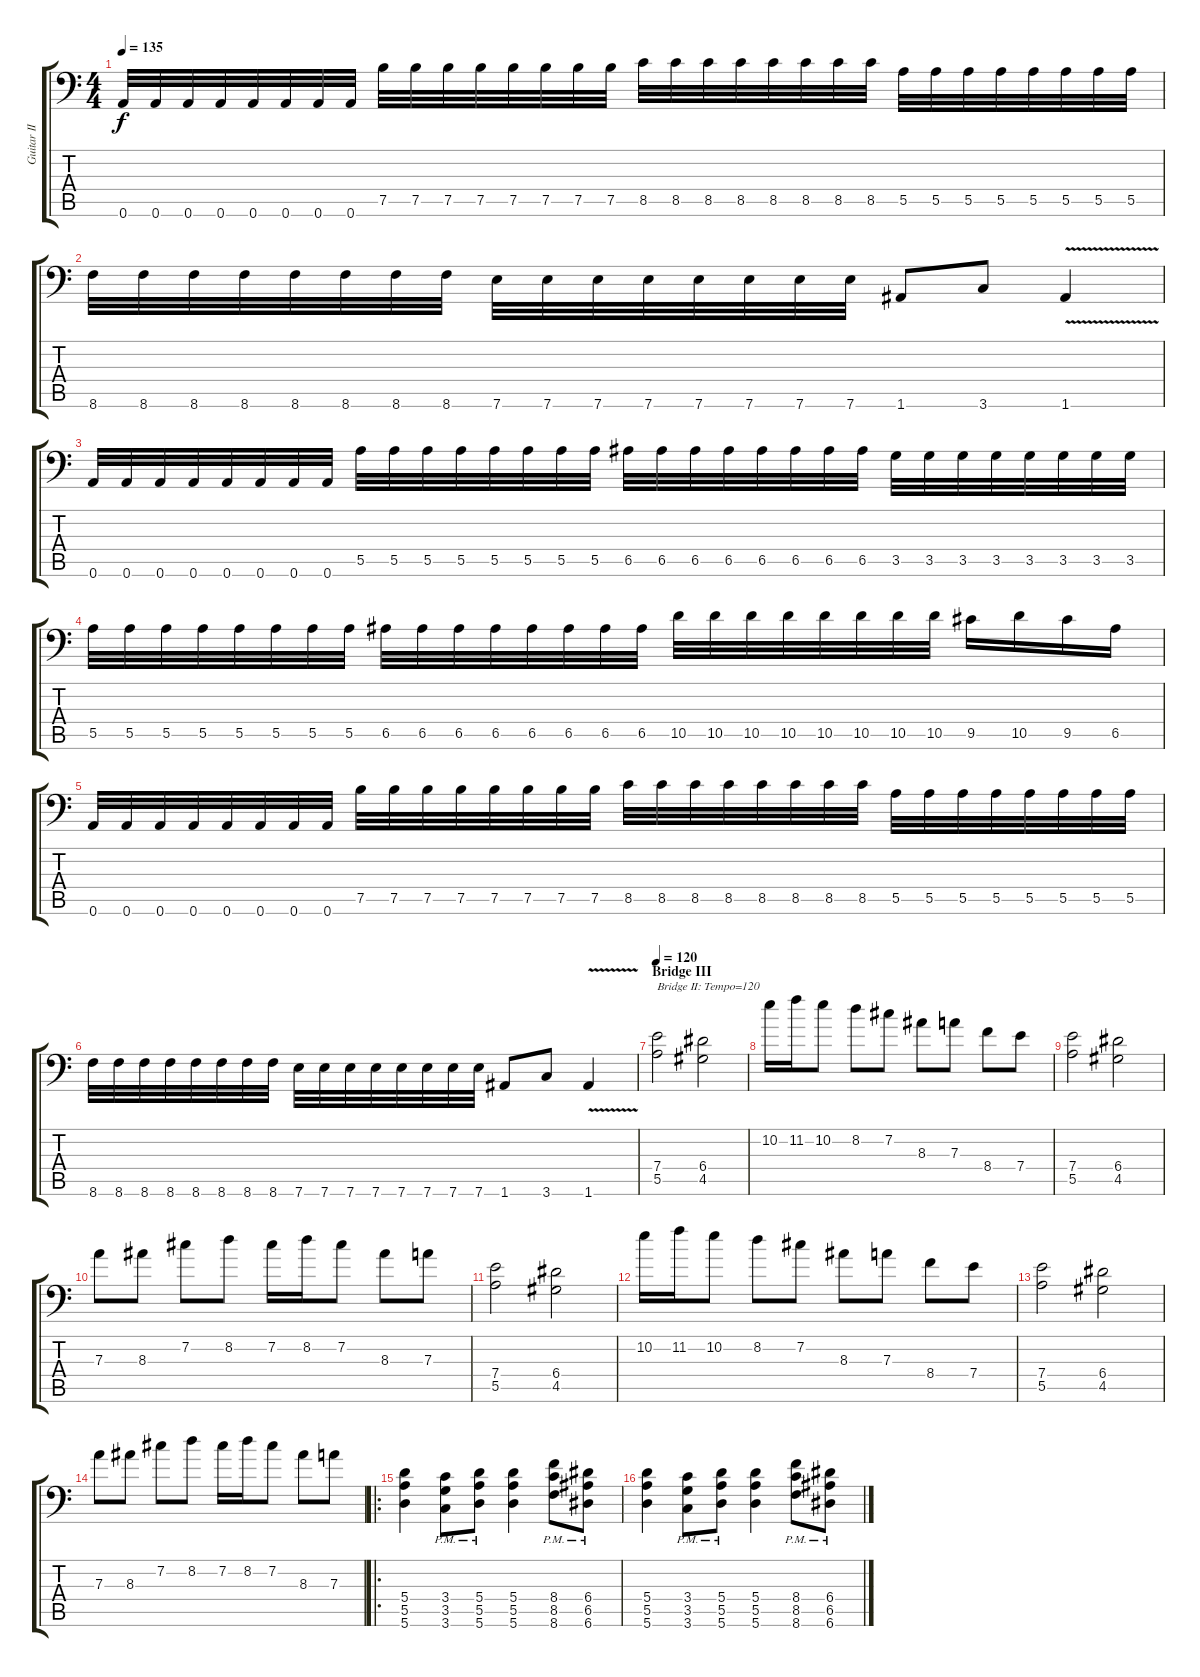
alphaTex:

\track ("Guitar II [Dallas Toler-Wade]" "Guitar II ") {instrument distortionguitar}
\staff {score tabs}
\tuning (B3 Gb3 D3 A2 E2 A1) {hide}
\ts (4 4)
\tempo 135
\clef f4
\ks c
0.6.32{dy f} 0.6.32 0.6.32 0.6.32 0.6.32 0.6.32 0.6.32 0.6.32 7.5.32 7.5.32 7.5.32 7.5.32 7.5.32 7.5.32 7.5.32 7.5.32 8.5.32 8.5.32 8.5.32 8.5.32 8.5.32 8.5.32 8.5.32 8.5.32 5.5.32 5.5.32 5.5.32 5.5.32 5.5.32 5.5.32 5.5.32 5.5.32 |
8.6.32 8.6.32 8.6.32 8.6.32 8.6.32 8.6.32 8.6.32 8.6.32 7.6.32 7.6.32 7.6.32 7.6.32 7.6.32 7.6.32 7.6.32 7.6.32 1.6.8 3.6.8 1.6{v}.4 |
0.6.32 0.6.32 0.6.32 0.6.32 0.6.32 0.6.32 0.6.32 0.6.32 5.5.32 5.5.32 5.5.32 5.5.32 5.5.32 5.5.32 5.5.32 5.5.32 6.5.32 6.5.32 6.5.32 6.5.32 6.5.32 6.5.32 6.5.32 6.5.32 3.5.32 3.5.32 3.5.32 3.5.32 3.5.32 3.5.32 3.5.32 3.5.32 |
5.5.32 5.5.32 5.5.32 5.5.32 5.5.32 5.5.32 5.5.32 5.5.32 6.5.32 6.5.32 6.5.32 6.5.32 6.5.32 6.5.32 6.5.32 6.5.32 10.5.32 10.5.32 10.5.32 10.5.32 10.5.32 10.5.32 10.5.32 10.5.32 9.5.16 10.5.16 9.5.16 6.5.16 |
0.6.32 0.6.32 0.6.32 0.6.32 0.6.32 0.6.32 0.6.32 0.6.32 7.5.32 7.5.32 7.5.32 7.5.32 7.5.32 7.5.32 7.5.32 7.5.32 8.5.32 8.5.32 8.5.32 8.5.32 8.5.32 8.5.32 8.5.32 8.5.32 5.5.32 5.5.32 5.5.32 5.5.32 5.5.32 5.5.32 5.5.32 5.5.32 |
8.6.32 8.6.32 8.6.32 8.6.32 8.6.32 8.6.32 8.6.32 8.6.32 7.6.32 7.6.32 7.6.32 7.6.32 7.6.32 7.6.32 7.6.32 7.6.32 1.6.8 3.6.8 1.6{v}.4 |
\section ("" "Bridge III")
\tempo 120
(7.4 5.5).2{txt "Bridge II: Tempo=120"} (6.4 4.5).2 |
10.2.16 11.2.16 10.2.8 8.2.8 7.2.8 8.3.8 7.3.8 8.4.8 7.4.8 |
(7.4 5.5).2 (6.4 4.5).2 |
7.3.8 8.3.8 7.2.8 8.2.8 7.2.16 8.2.16 7.2.8 8.3.8 7.3.8 |
(7.4 5.5).2 (6.4 4.5).2 |
10.2.16 11.2.16 10.2.8 8.2.8 7.2.8 8.3.8 7.3.8 8.4.8 7.4.8 |
(7.4 5.5).2 (6.4 4.5).2 |
7.3.8 8.3.8 7.2.8 8.2.8 7.2.16 8.2.16 7.2.8 8.3.8 7.3.8 |
\ro
(5.4 5.5 5.6).4 (3.4{pm} 3.5{pm} 3.6{pm}).8 (5.4{pm} 5.5{pm} 5.6{pm}).8 (5.4 5.5 5.6).4 (8.4{pm} 8.5{pm} 8.6{pm}).8 (6.4{pm} 6.5{pm} 6.6{pm}).8 |
(5.4 5.5 5.6).4 (3.4{pm} 3.5{pm} 3.6{pm}).8 (5.4{pm} 5.5{pm} 5.6{pm}).8 (5.4 5.5 5.6).4 (8.4{pm} 8.5{pm} 8.6{pm}).8 (6.4{pm} 6.5{pm} 6.6{pm}).8
